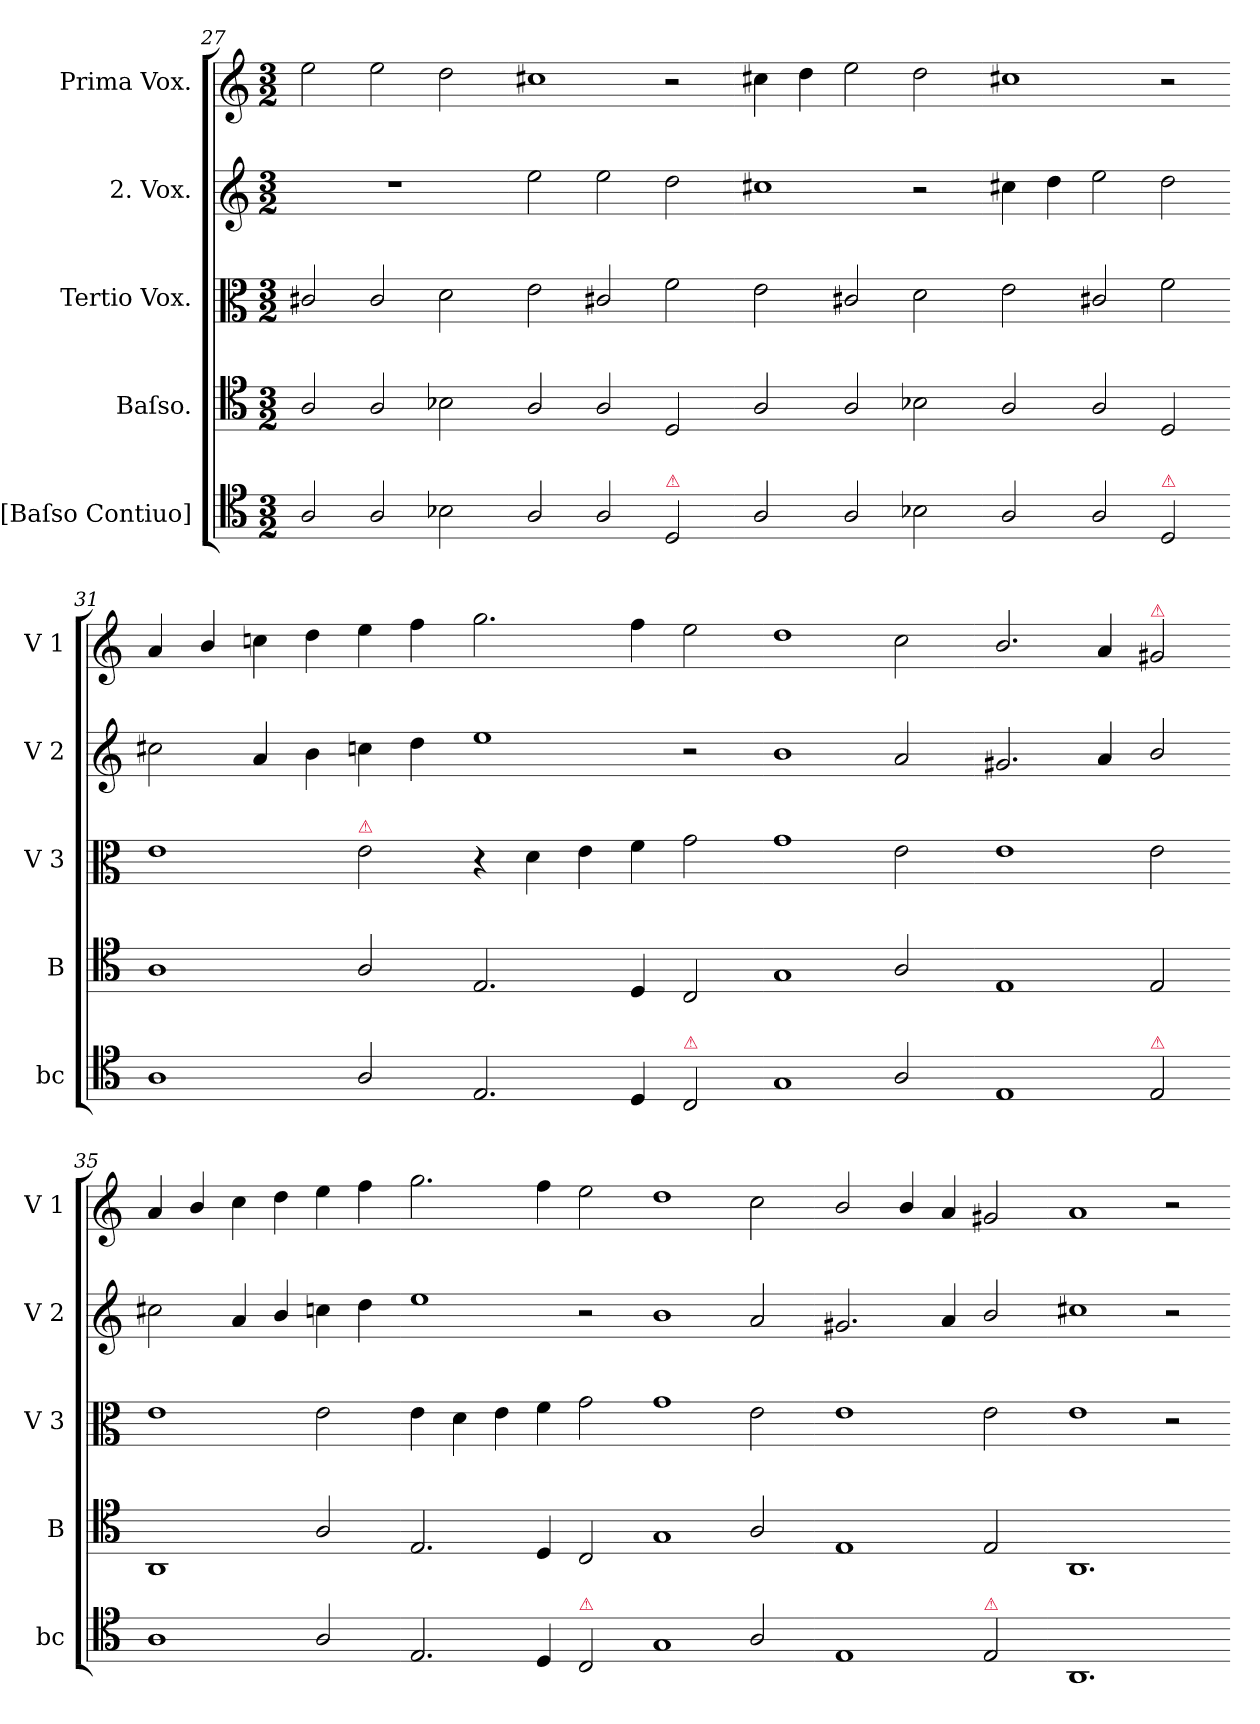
**kern	**kern	**kern	**kern	**kern
*part5	*part4	*part3	*part2	*part1
*staff5	*staff4	*staff3	*staff2	*staff1
*I"[Baſso Contiuo]	*I"Baſso.	*I"Tertio Vox.	*I"2. Vox.	*I"Prima Vox.
*I'bc	*I'B	*I'V 3	*I'V 2	*I'V 1
*clefC4	*clefC4	*clefC3	*clefG2	*clefG2
*k[]	*k[]	*k[]	*k[]	*k[]
*a:	*a:	*a:	*a:	*a:
*M3/2	*M3/2	*M3/2	*M3/2	*M3/2
=27	=27	=27	=27	=27
2A/	2A/	2c#X/	1.r	2ee\
2A/	2A/	2c#/	.	2ee\
2B-X\	2B-X\	2d\	.	2dd\
=28-	=28-	=28-	=28-	=28-
2A/	2A/	2e\	2ee\	1cc#X
2A/	2A/	2c#X/	2ee\	.
!LO:TX:a:color=crimson:t=⚠	!	!	!	!
2D/	2D/	2f\	2dd\	2r
=29-	=29-	=29-	=29-	=29-
2A/	2A/	2e\	1cc#X	4cc#X\
.	.	.	.	4dd\
2A/	2A/	2c#X/	.	2ee\
2B-X\	2B-X\	2d\	2r	2dd\
=30-	=30-	=30-	=30-	=30-
2A/	2A/	2e\	4cc#X\	1cc#X
.	.	.	4dd\	.
2A/	2A/	2c#X/	2ee\	.
!LO:TX:a:color=crimson:t=⚠	!	!	!	!
2D/	2D/	2f\	2dd\	2r
=31-	=31-	=31-	=31-	=31-
1A	1A	1e	2cc#X\	4a/
.	.	.	.	4b/
.	.	.	4a/	4ccn\
.	.	.	4b\	4dd\
!	!	!LO:TX:a:color=crimson:t=⚠	!	!
2A/	2A/	2e\	4ccn\	4ee\
.	.	.	4dd\	4ff\
=32-	=32-	=32-	=32-	=32-
2.E/	2.E/	4r	1ee	2.gg\
.	.	4d\	.	.
.	.	4e\	.	.
4D/	4D/	4f\	.	4ff\
!LO:TX:a:color=crimson:t=⚠	!	!	!	!
2C/	2C/	2g\	2r	2ee\
=33-	=33-	=33-	=33-	=33-
1G	1G	1g	1b	1dd
2A/	2A/	2e\	2a/	2cc\
=34-	=34-	=34-	=34-	=34-
1E	1E	1e	2.g#X/	2.b/
.	.	.	4a/	4a/
!	!	!	!	!LO:TX:a:color=crimson:t=⚠
!LO:TX:a:color=crimson:t=⚠	!	!	!	!
2E/	2E/	2e\	2b/	2g#X/
=35-	=35-	=35-	=35-	=35-
1A	1AA	1e	2cc#X\	4a/
.	.	.	.	4b/
.	.	.	4a/	4cc\
.	.	.	4b/	4dd\
2A/	2A/	2e\	4ccn\	4ee\
.	.	.	4dd\	4ff\
=36-	=36-	=36-	=36-	=36-
2.E/	2.E/	4e\	1ee	2.gg\
.	.	4d\	.	.
.	.	4e\	.	.
4D/	4D/	4f\	.	4ff\
!LO:TX:a:color=crimson:t=⚠	!	!	!	!
2C/	2C/	2g\	2r	2ee\
=37-	=37-	=37-	=37-	=37-
1G	1G	1g	1b	1dd
2A/	2A/	2e\	2a/	2cc\
=38-	=38-	=38-	=38-	=38-
1E	1E	1e	2.g#X/	2b/
.	.	.	.	4b/
.	.	.	4a/	4a/
!LO:TX:a:color=crimson:t=⚠	!	!	!	!
2E/	2E/	2e\	2b/	2g#X/
=39-	=39-	=39-	=39-	=39-
1.AA	1.AA	1e	1cc#X	1a
.	.	2r	2r	2r
=-	=-	=-	=-	=-
*-	*-	*-	*-	*-
